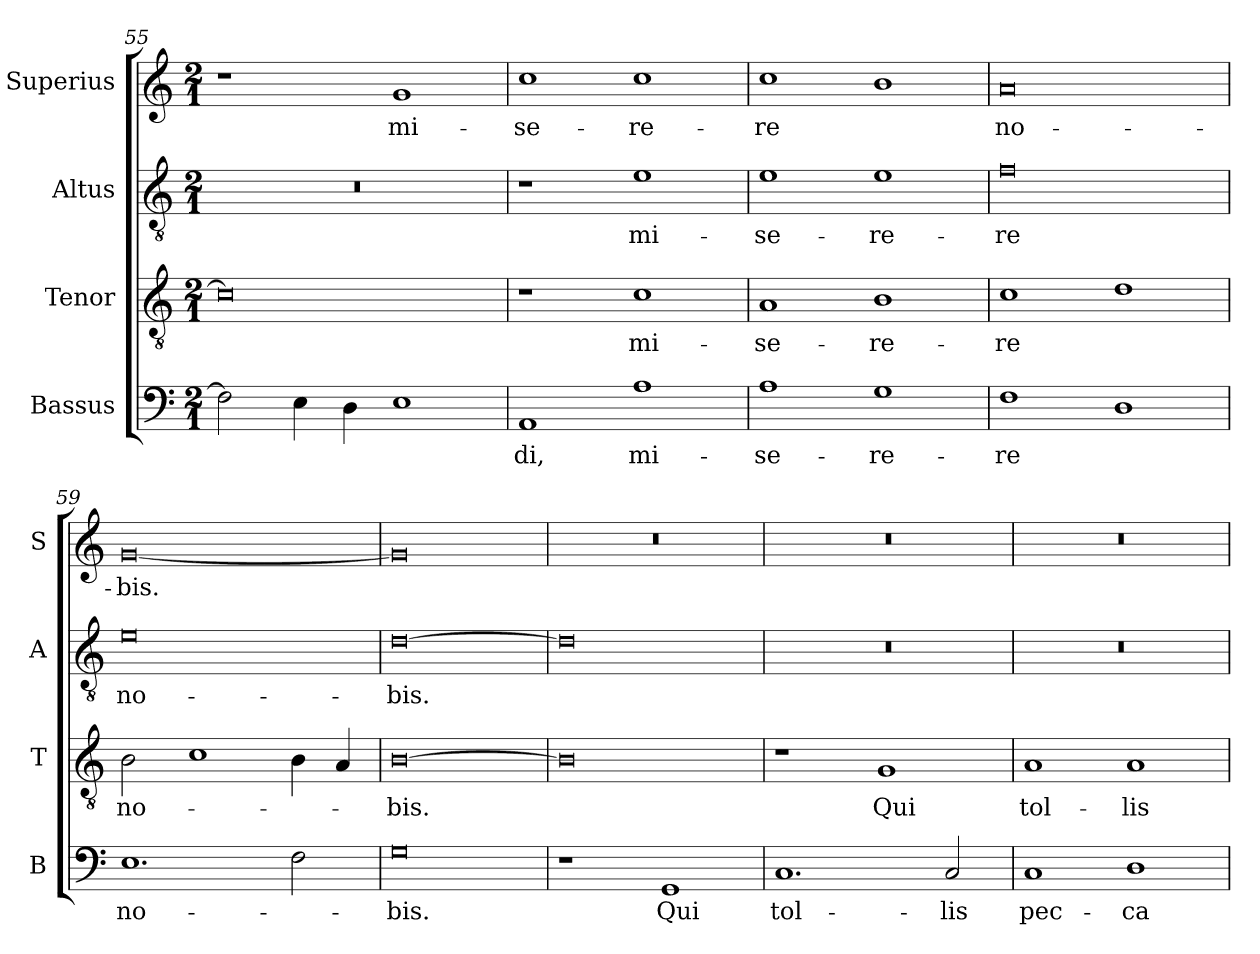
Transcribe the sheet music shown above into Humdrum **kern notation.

**kern	**text	**kern	**text	**kern	**text	**kern	**text
*part4	*part4	*part3	*part3	*part2	*part2	*part1	*part1
*staff4	*staff4	*staff3	*staff3	*staff2	*staff2	*staff1	*staff1
*I"Bassus	*	*I"Tenor	*	*I"Altus	*	*I"Superius	*
*I'B	*	*I'T	*	*I'A	*	*I'S	*
*clefF4	*	*clefGv2	*	*clefGv2	*	*clefG2	*
*k[]	*	*k[]	*	*k[]	*	*k[]	*
*M2/1	*	*M2/1	*	*M2/1	*	*M2/1	*
=55	=55	=55	=55	=55	=55	=55	=55
2F\]	.	0c]	.	0r	.	1r	.
4E\	.	.	.	.	.	.	.
4D\	.	.	.	.	.	.	.
1E	.	.	.	.	.	1g	mi-
=56	=56	=56	=56	=56	=56	=56	=56
1AA	-di,	1r	.	1r	.	1cc	-se-
1A	mi-	1c	mi-	1e	mi-	1cc	-re-
=57	=57	=57	=57	=57	=57	=57	=57
1A	-se-	1A	-se-	1e	-se-	1cc	-re
1G	-re-	1B	-re-	1e	-re-	1b	.
=58	=58	=58	=58	=58	=58	=58	=58
1F	-re	1c	-re	0f	-re	0a	no-
1D	.	1d	.	.	.	.	.
=59	=59	=59	=59	=59	=59	=59	=59
1.E	no-	2B\	no-	0e	no-	[0g	-bis.
.	.	1c	.	.	.	.	.
2F\	.	4B\	.	.	.	.	.
.	.	4A/	.	.	.	.	.
=60	=60	=60	=60	=60	=60	=60	=60
0G	-bis.	[0B	-bis.	[0d	-bis.	0g]	.
=61	=61	=61	=61	=61	=61	=61	=61
1r	.	0B]	.	0d]	.	0r	.
1GG	Qui	.	.	.	.	.	.
=62	=62	=62	=62	=62	=62	=62	=62
1.C	tol-	1r	.	0r	.	0r	.
.	.	1G	Qui	.	.	.	.
2C/	-lis	.	.	.	.	.	.
=63	=63	=63	=63	=63	=63	=63	=63
1C	pec-	1A	tol-	0r	.	0r	.
1D	-ca-	1A	-lis	.	.	.	.
=	=	=	=	=	=	=	=
*-	*-	*-	*-	*-	*-	*-	*-
